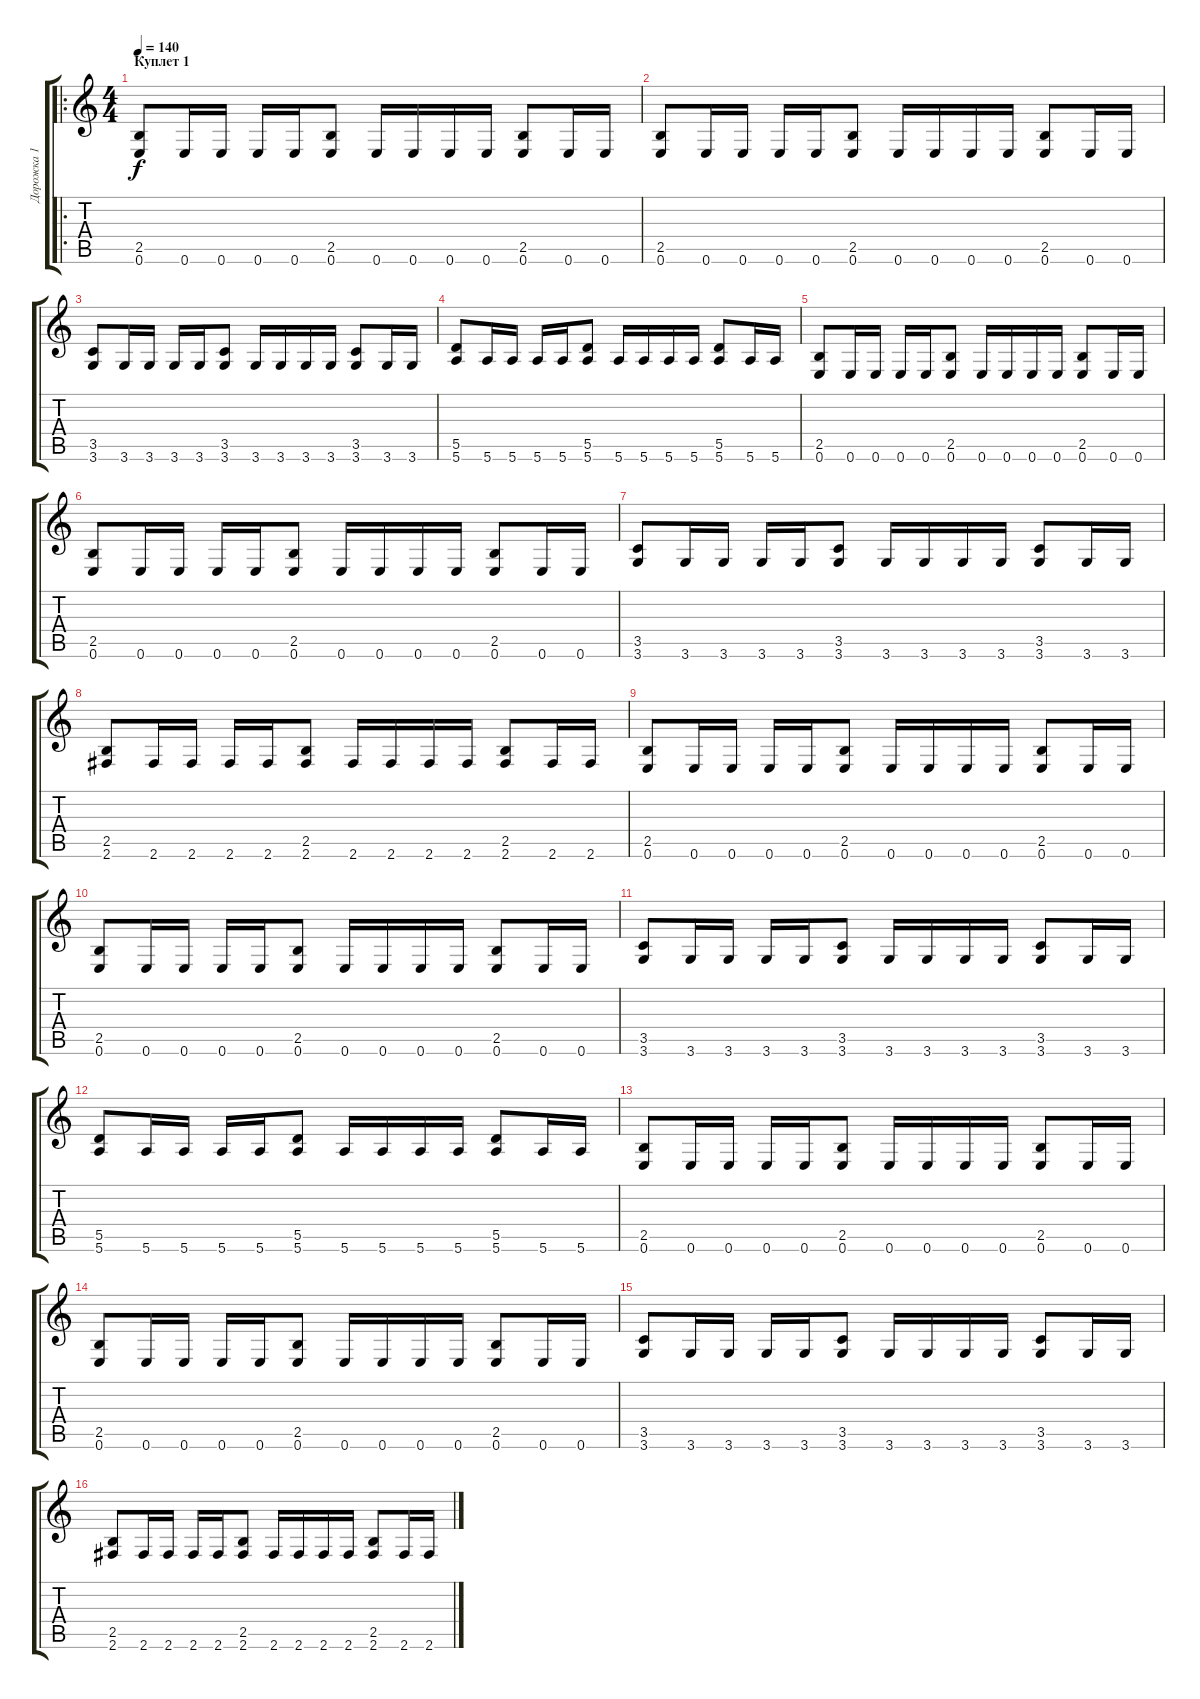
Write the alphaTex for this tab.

\track ("Дорожка 1" "Дорожка 1") {instrument distortionguitar}
\staff {score tabs}
\tuning (E4 B3 G3 D3 A2 E2) {hide}
\ro
\ts (4 4)
\section ("" "Куплет 1")
\tempo 140
\clef g2
\ks c
(2.5 0.6).8{dy f} 0.6.16 0.6.16 0.6.16 0.6.16 (2.5 0.6).8 0.6.16 0.6.16 0.6.16 0.6.16 (2.5 0.6).8 0.6.16 0.6.16 |
(2.5 0.6).8 0.6.16 0.6.16 0.6.16 0.6.16 (2.5 0.6).8 0.6.16 0.6.16 0.6.16 0.6.16 (2.5 0.6).8 0.6.16 0.6.16 |
(3.5 3.6).8 3.6.16 3.6.16 3.6.16 3.6.16 (3.5 3.6).8 3.6.16 3.6.16 3.6.16 3.6.16 (3.5 3.6).8 3.6.16 3.6.16 |
(5.5 5.6).8 5.6.16 5.6.16 5.6.16 5.6.16 (5.5 5.6).8 5.6.16 5.6.16 5.6.16 5.6.16 (5.5 5.6).8 5.6.16 5.6.16 |
(2.5 0.6).8 0.6.16 0.6.16 0.6.16 0.6.16 (2.5 0.6).8 0.6.16 0.6.16 0.6.16 0.6.16 (2.5 0.6).8 0.6.16 0.6.16 |
(2.5 0.6).8 0.6.16 0.6.16 0.6.16 0.6.16 (2.5 0.6).8 0.6.16 0.6.16 0.6.16 0.6.16 (2.5 0.6).8 0.6.16 0.6.16 |
(3.5 3.6).8 3.6.16 3.6.16 3.6.16 3.6.16 (3.5 3.6).8 3.6.16 3.6.16 3.6.16 3.6.16 (3.5 3.6).8 3.6.16 3.6.16 |
(2.5 2.6).8 2.6.16 2.6.16 2.6.16 2.6.16 (2.5 2.6).8 2.6.16 2.6.16 2.6.16 2.6.16 (2.5 2.6).8 2.6.16 2.6.16 |
(2.5 0.6).8 0.6.16 0.6.16 0.6.16 0.6.16 (2.5 0.6).8 0.6.16 0.6.16 0.6.16 0.6.16 (2.5 0.6).8 0.6.16 0.6.16 |
(2.5 0.6).8 0.6.16 0.6.16 0.6.16 0.6.16 (2.5 0.6).8 0.6.16 0.6.16 0.6.16 0.6.16 (2.5 0.6).8 0.6.16 0.6.16 |
(3.5 3.6).8 3.6.16 3.6.16 3.6.16 3.6.16 (3.5 3.6).8 3.6.16 3.6.16 3.6.16 3.6.16 (3.5 3.6).8 3.6.16 3.6.16 |
(5.5 5.6).8 5.6.16 5.6.16 5.6.16 5.6.16 (5.5 5.6).8 5.6.16 5.6.16 5.6.16 5.6.16 (5.5 5.6).8 5.6.16 5.6.16 |
(2.5 0.6).8 0.6.16 0.6.16 0.6.16 0.6.16 (2.5 0.6).8 0.6.16 0.6.16 0.6.16 0.6.16 (2.5 0.6).8 0.6.16 0.6.16 |
(2.5 0.6).8 0.6.16 0.6.16 0.6.16 0.6.16 (2.5 0.6).8 0.6.16 0.6.16 0.6.16 0.6.16 (2.5 0.6).8 0.6.16 0.6.16 |
(3.5 3.6).8 3.6.16 3.6.16 3.6.16 3.6.16 (3.5 3.6).8 3.6.16 3.6.16 3.6.16 3.6.16 (3.5 3.6).8 3.6.16 3.6.16 |
(2.5 2.6).8 2.6.16 2.6.16 2.6.16 2.6.16 (2.5 2.6).8 2.6.16 2.6.16 2.6.16 2.6.16 (2.5 2.6).8 2.6.16 2.6.16
